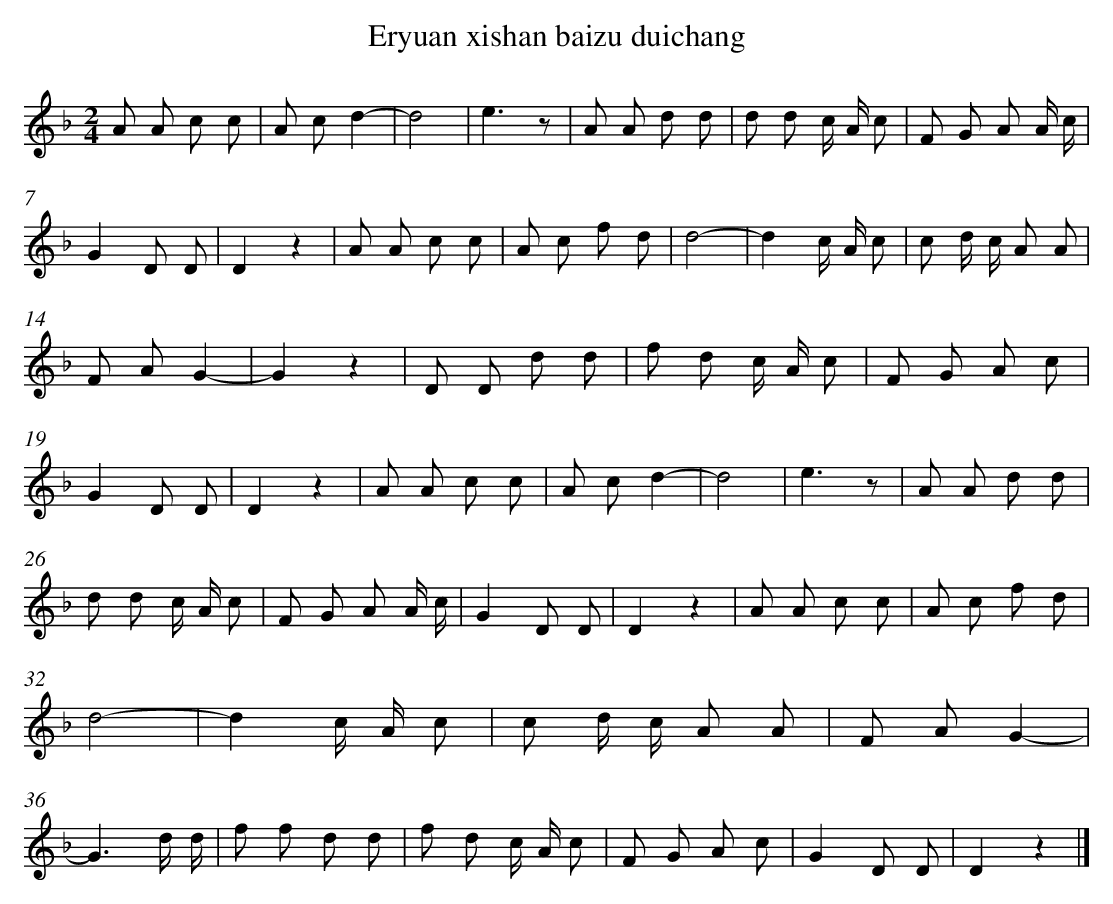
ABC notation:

X:1
T: Eryuan xishan baizu duichang
L: 1/8
M: 2/4
K: F
A A c c [I:setbarnb 1]|
A cd2- |
d4 |
e3z |
A A d d |
d d c/ A/ c |
F G A A/ c/ |
G2D D |
D2z2 |
A A c c |
A c f d |
d4- |
d2c/ A/ c |
c d/ c/ A A |
F AG2- |
G2z2 |
D D d d |
f d c/ A/ c |
F G A c |
G2D D |
D2z2 |
A A c c |
A cd2- |
d4 |
e3z |
A A d d |
d d c/ A/ c |
F G A A/ c/ |
G2D D |
D2z2 |
A A c c |
A c f d |
d4- |
d2c/ A/ c |
c d/ c/ A A |
F AG2- |
G3d/ d/ |
f f d d |
f d c/ A/ c |
F G A c |
G2D D |
D2z2 |]
